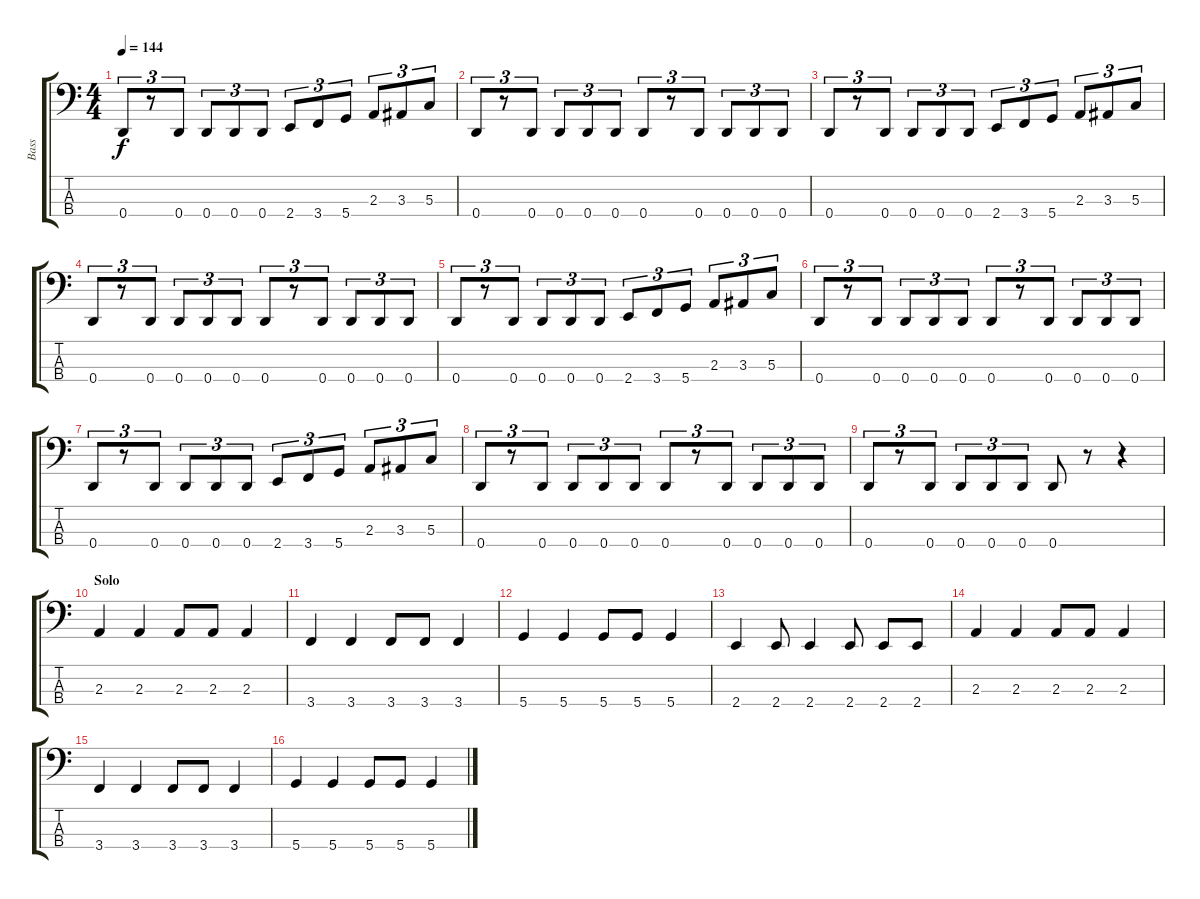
\track ("Bass" "Bass") {instrument slapbass1}
\staff {score tabs}
\tuning (F2 C2 G1 D1) {hide}
\ts (4 4)
\tempo 144
\clef f4
\ks c
0.4.8{tu (3 2) dy f} r.8{tu (3 2)} 0.4.8{tu (3 2)} 0.4.8{tu (3 2)} 0.4.8{tu (3 2)} 0.4.8{tu (3 2)} 2.4.8{tu (3 2)} 3.4.8{tu (3 2)} 5.4.8{tu (3 2)} 2.3.8{tu (3 2)} 3.3.8{tu (3 2)} 5.3.8{tu (3 2)} |
0.4.8{tu (3 2)} r.8{tu (3 2)} 0.4.8{tu (3 2)} 0.4.8{tu (3 2)} 0.4.8{tu (3 2)} 0.4.8{tu (3 2)} 0.4.8{tu (3 2)} r.8{tu (3 2)} 0.4.8{tu (3 2)} 0.4.8{tu (3 2)} 0.4.8{tu (3 2)} 0.4.8{tu (3 2)} |
0.4.8{tu (3 2)} r.8{tu (3 2)} 0.4.8{tu (3 2)} 0.4.8{tu (3 2)} 0.4.8{tu (3 2)} 0.4.8{tu (3 2)} 2.4.8{tu (3 2)} 3.4.8{tu (3 2)} 5.4.8{tu (3 2)} 2.3.8{tu (3 2)} 3.3.8{tu (3 2)} 5.3.8{tu (3 2)} |
0.4.8{tu (3 2)} r.8{tu (3 2)} 0.4.8{tu (3 2)} 0.4.8{tu (3 2)} 0.4.8{tu (3 2)} 0.4.8{tu (3 2)} 0.4.8{tu (3 2)} r.8{tu (3 2)} 0.4.8{tu (3 2)} 0.4.8{tu (3 2)} 0.4.8{tu (3 2)} 0.4.8{tu (3 2)} |
0.4.8{tu (3 2)} r.8{tu (3 2)} 0.4.8{tu (3 2)} 0.4.8{tu (3 2)} 0.4.8{tu (3 2)} 0.4.8{tu (3 2)} 2.4.8{tu (3 2)} 3.4.8{tu (3 2)} 5.4.8{tu (3 2)} 2.3.8{tu (3 2)} 3.3.8{tu (3 2)} 5.3.8{tu (3 2)} |
0.4.8{tu (3 2)} r.8{tu (3 2)} 0.4.8{tu (3 2)} 0.4.8{tu (3 2)} 0.4.8{tu (3 2)} 0.4.8{tu (3 2)} 0.4.8{tu (3 2)} r.8{tu (3 2)} 0.4.8{tu (3 2)} 0.4.8{tu (3 2)} 0.4.8{tu (3 2)} 0.4.8{tu (3 2)} |
0.4.8{tu (3 2)} r.8{tu (3 2)} 0.4.8{tu (3 2)} 0.4.8{tu (3 2)} 0.4.8{tu (3 2)} 0.4.8{tu (3 2)} 2.4.8{tu (3 2)} 3.4.8{tu (3 2)} 5.4.8{tu (3 2)} 2.3.8{tu (3 2)} 3.3.8{tu (3 2)} 5.3.8{tu (3 2)} |
0.4.8{tu (3 2)} r.8{tu (3 2)} 0.4.8{tu (3 2)} 0.4.8{tu (3 2)} 0.4.8{tu (3 2)} 0.4.8{tu (3 2)} 0.4.8{tu (3 2)} r.8{tu (3 2)} 0.4.8{tu (3 2)} 0.4.8{tu (3 2)} 0.4.8{tu (3 2)} 0.4.8{tu (3 2)} |
0.4.8{tu (3 2)} r.8{tu (3 2)} 0.4.8{tu (3 2)} 0.4.8{tu (3 2)} 0.4.8{tu (3 2)} 0.4.8{tu (3 2)} 0.4.8 r.8 r.4 |
\section ("" "Solo")
2.3.4 2.3.4 2.3.8 2.3.8 2.3.4 |
3.4.4 3.4.4 3.4.8 3.4.8 3.4.4 |
5.4.4 5.4.4 5.4.8 5.4.8 5.4.4 |
2.4.4 2.4.8 2.4.4 2.4.8 2.4.8 2.4.8 |
2.3.4 2.3.4 2.3.8 2.3.8 2.3.4 |
3.4.4 3.4.4 3.4.8 3.4.8 3.4.4 |
5.4.4 5.4.4 5.4.8 5.4.8 5.4.4
